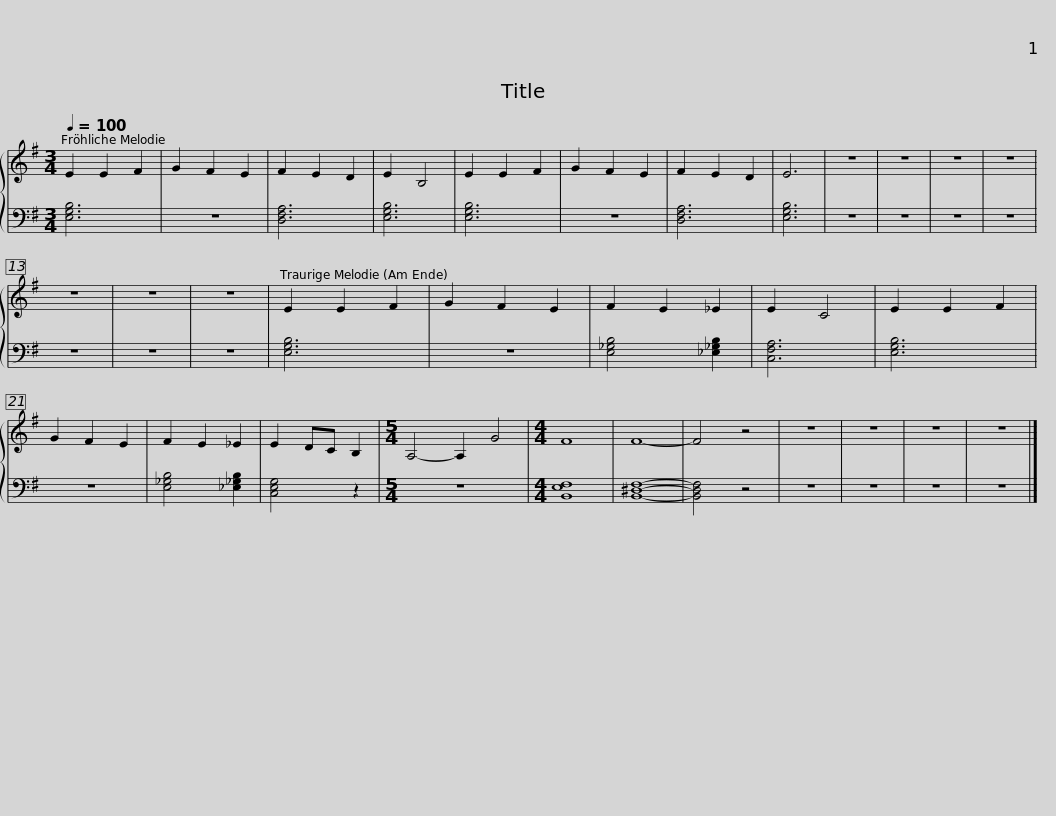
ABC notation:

X:1
%%score { 1 | 2 }
L:1/8
Q:1/4=100
M:3/4
I:linebreak $
K:G
V:1 treble
V:2 bass
V:1
 E2 E2 F2 | G2 F2 E2 | F2 E2 D2 | E2 B,4 | E2 E2 F2 | %5
 G2 F2 E2 | F2 E2 D2 | E6 | z6 | z6 | %10
 z6 | z6 | z6 | z6 | z6 |$ %15
 E2 E2 F2 | G2 F2 E2 | F2 E2 _E2 | E2 C4 | E2 E2 F2 | %20
 G2 F2 E2 | F2 E2 _E2 | E2 DC B,2 |[M:5/4] A,4- A,2 G4 |[M:4/4] F8 | %25
 F8- |$ F4 z4 | z8 | z8 | z8 | %30
 z8 |] %31
V:2
 [E,G,B,]6 | z6 | [D,F,A,]6 | [E,G,B,]6 | [E,G,B,]6 | %5
 z6 | [D,F,A,]6 | [E,G,B,]6 | z6 | z6 | %10
 z6 | z6 | z6 | z6 | z6 |$ %15
 [E,G,B,]6 | z6 | [E,_G,B,]4 [_E,_G,B,]2 | [C,F,A,]6 | [E,G,B,]6 | %20
 z6 | [E,_G,B,]4 [_E,_G,B,]2 | [C,E,G,]4 z2 |[M:5/4] z10 |[M:4/4] [B,,E,F,]8 | %25
 [B,,^D,F,]8- |$ [B,,D,F,]4 z4 | z8 | z8 | z8 | %30
 z8 |] %31
